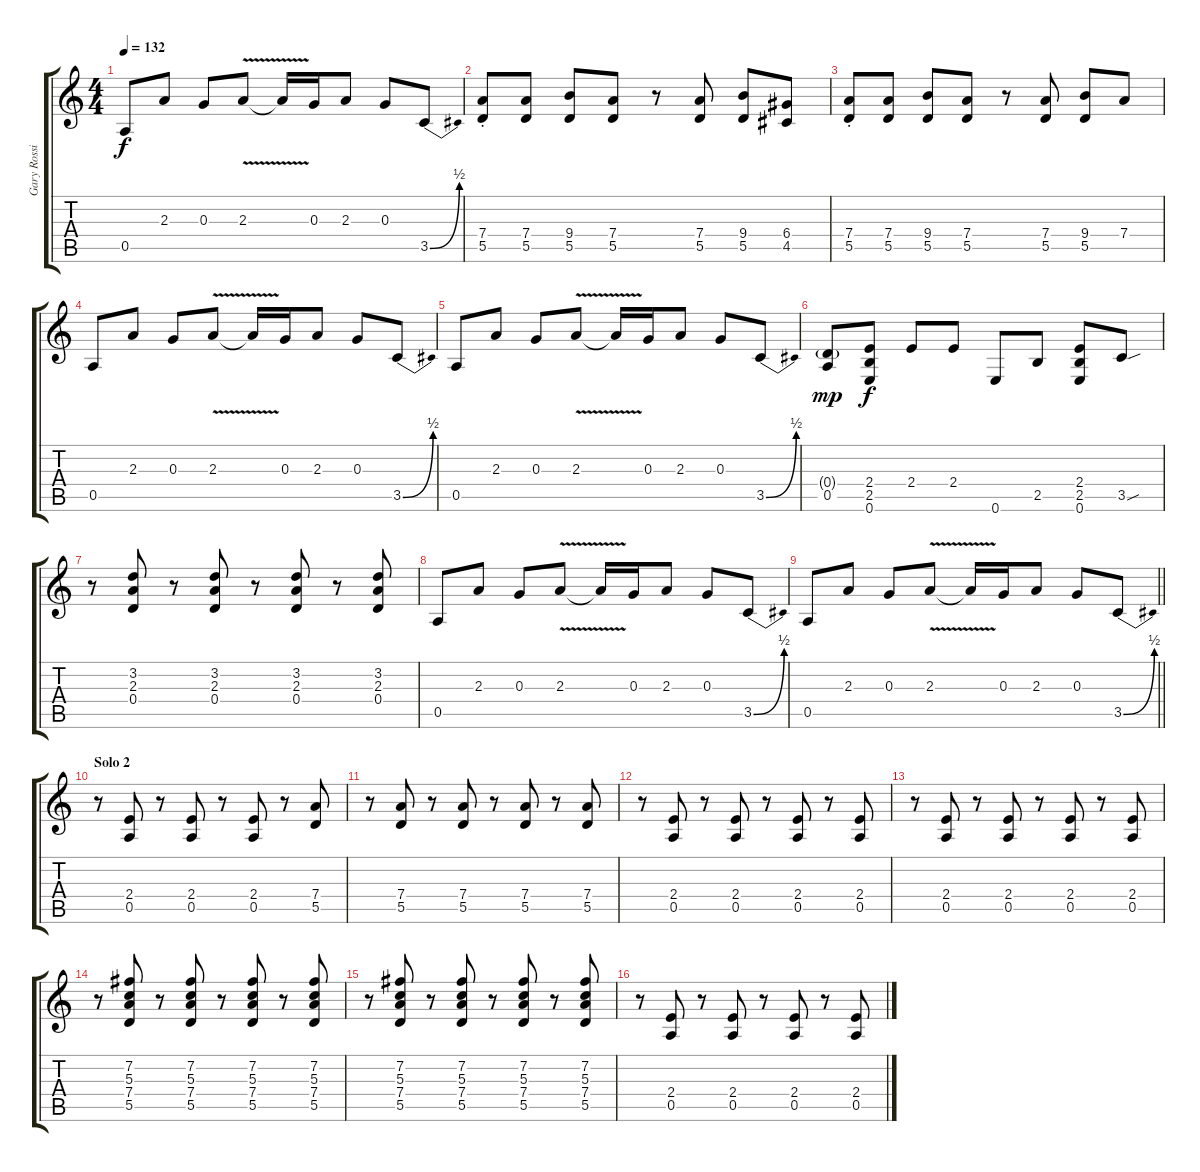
\track ("Gary Rossington" "Gary Rossi") {instrument overdrivenguitar}
\staff {score tabs}
\tuning (E4 B3 G3 D3 A2 E2) {hide}
\ts (4 4)
\tempo 132
\clef g2
\ks c
0.5.8{dy f} 2.3.8 0.3.8 2.3{v}.8 2.3{t}.16 0.3.16 2.3.8 0.3.8 3.5{be (bend 0 0 60 2)}.8 |
(7.4{st} 5.5{st}).8 (7.4 5.5).8 (9.4 5.5).8 (7.4 5.5).8 r.8 (7.4 5.5).8 (9.4 5.5).8 (6.4 4.5).8 |
(7.4{st} 5.5{st}).8 (7.4 5.5).8 (9.4 5.5).8 (7.4 5.5).8 r.8 (7.4 5.5).8 (9.4 5.5).8 7.4.8 |
0.5.8 2.3.8 0.3.8 2.3{v}.8 2.3{t}.16 0.3.16 2.3.8 0.3.8 3.5{be (bend 0 0 60 2)}.8 |
0.5.8 2.3.8 0.3.8 2.3{v}.8 2.3{t}.16 0.3.16 2.3.8 0.3.8 3.5{be (bend 0 0 60 2)}.8 |
(0.4{g} 0.5).8{dy mp} (2.4 2.5 0.6).8{dy f} 2.4.8 2.4.8 0.6.8 2.5.8 (2.4 2.5 0.6).8 3.5{sou}.8 |
r.8 (3.2 2.3 0.4).8 r.8 (3.2 2.3 0.4).8 r.8 (3.2 2.3 0.4).8 r.8 (3.2 2.3 0.4).8 |
0.5.8 2.3.8 0.3.8 2.3{v}.8 2.3{t}.16 0.3.16 2.3.8 0.3.8 3.5{be (bend 0 0 60 2)}.8 |
\barLineRight lightlight
0.5.8 2.3.8 0.3.8 2.3{v}.8 2.3{t}.16 0.3.16 2.3.8 0.3.8 3.5{be (bend 0 0 60 2)}.8 |
\section ("" "Solo 2")
r.8 (2.4 0.5).8 r.8 (2.4 0.5).8 r.8 (2.4 0.5).8 r.8 (7.4 5.5).8 |
r.8 (7.4 5.5).8 r.8 (7.4 5.5).8 r.8 (7.4 5.5).8 r.8 (7.4 5.5).8 |
r.8 (2.4 0.5).8 r.8 (2.4 0.5).8 r.8 (2.4 0.5).8 r.8 (2.4 0.5).8 |
r.8 (2.4 0.5).8 r.8 (2.4 0.5).8 r.8 (2.4 0.5).8 r.8 (2.4 0.5).8 |
r.8 (7.2 5.3 7.4 5.5).8 r.8 (7.2 5.3 7.4 5.5).8 r.8 (7.2 5.3 7.4 5.5).8 r.8 (7.2 5.3 7.4 5.5).8 |
r.8 (7.2 5.3 7.4 5.5).8 r.8 (7.2 5.3 7.4 5.5).8 r.8 (7.2 5.3 7.4 5.5).8 r.8 (7.2 5.3 7.4 5.5).8 |
r.8 (2.4 0.5).8 r.8 (2.4 0.5).8 r.8 (2.4 0.5).8 r.8 (2.4 0.5).8
